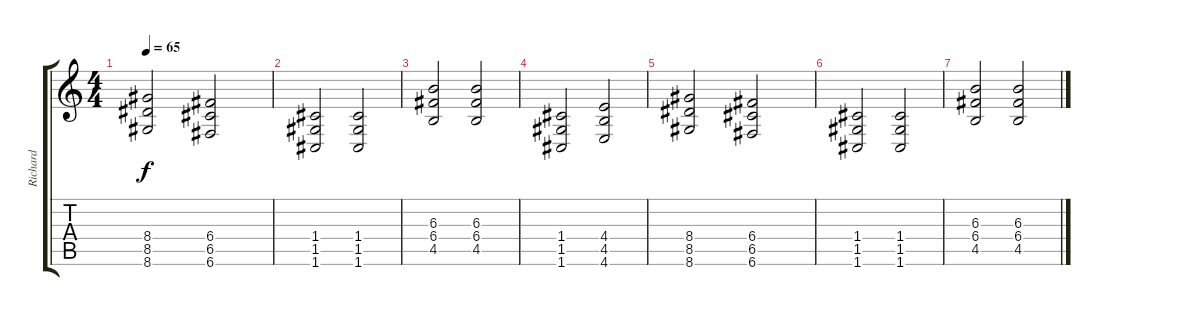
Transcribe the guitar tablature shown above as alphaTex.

\track ("Richard" "Richard") {instrument distortionguitar}
\staff {score tabs}
\tuning (D4 A3 F3 C3 G2 C2) {hide}
\ts (4 4)
\tempo 65
\clef g2
\ks c
(8.4 8.5 8.6).2{dy f} (6.4 6.5 6.6).2 |
(1.4 1.5 1.6).2 (1.4 1.5 1.6).2 |
(6.3 6.4 4.5).2 (6.3 6.4 4.5).2 |
(1.4 1.5 1.6).2{volume 12} (4.4 4.5 4.6).2 |
(8.4 8.5 8.6).2 (6.4 6.5 6.6).2 |
(1.4 1.5 1.6).2 (1.4 1.5 1.6).2 |
(6.3 6.4 4.5).2 (6.3 6.4 4.5).2
